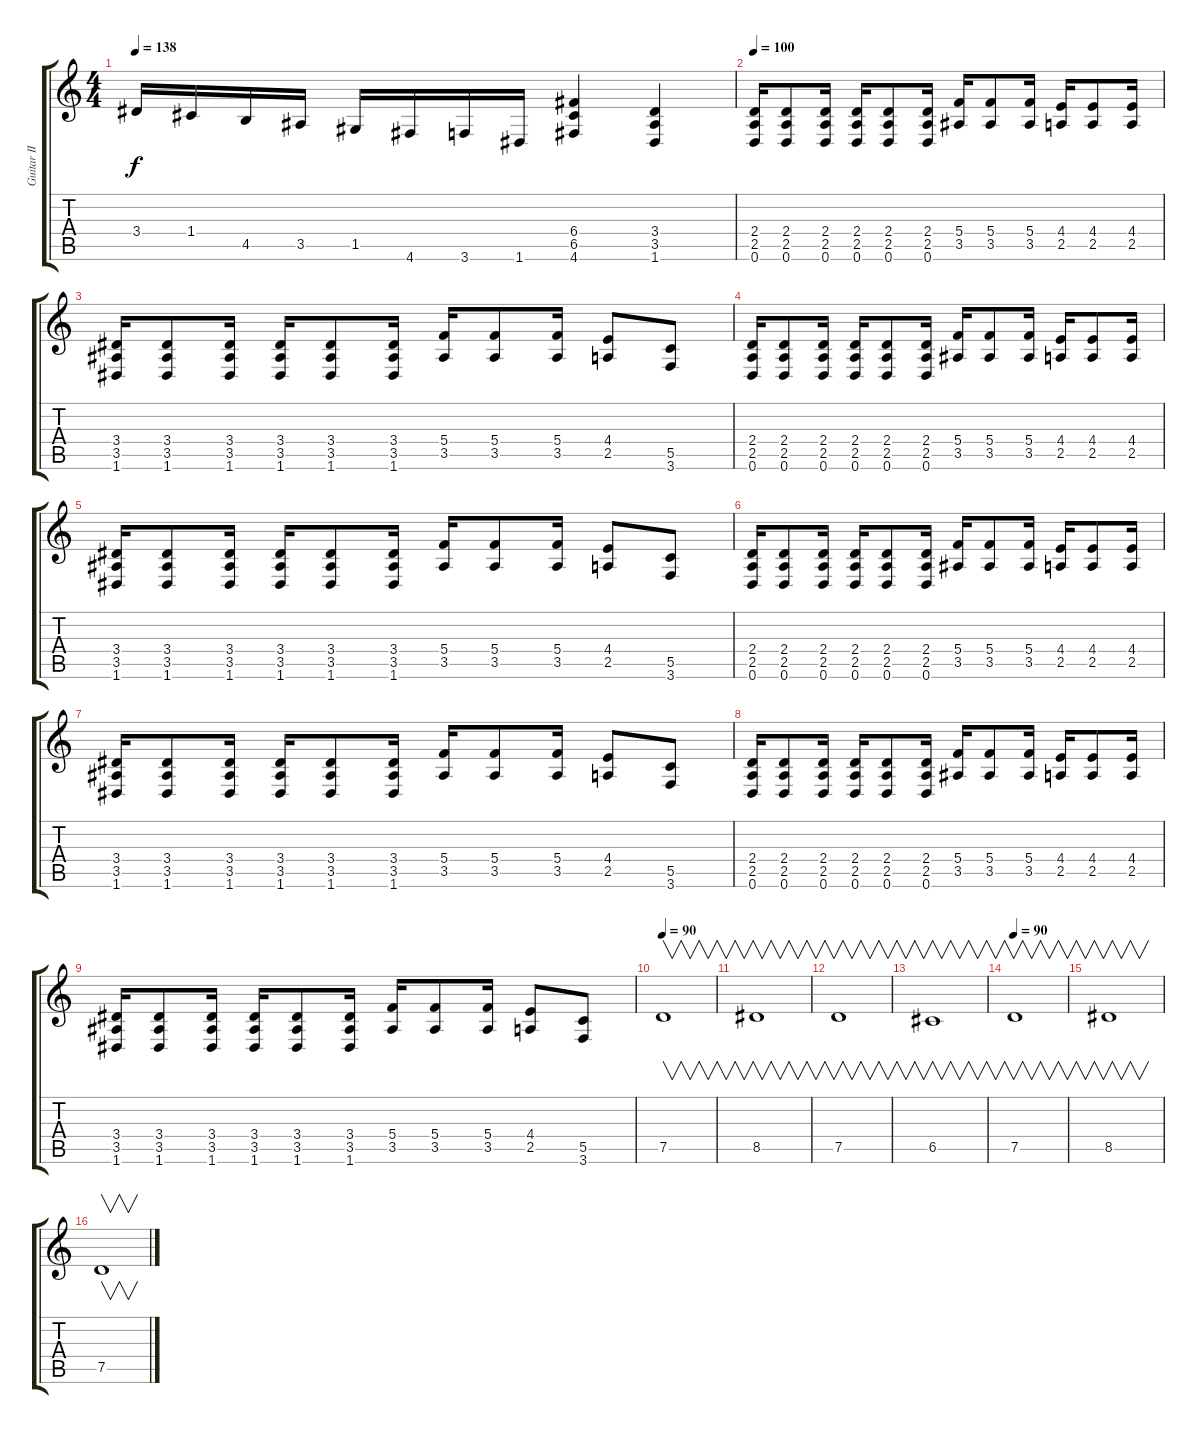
\track ("Guitar II" "Guitar II") {instrument distortionguitar}
\staff {score tabs}
\tuning (D4 A3 F3 C3 G2 D2) {hide}
\ts (4 4)
\tempo 138
\clef g2
\ks c
3.4.16{dy f} 1.4.16 4.5.16 3.5.16 1.5.16 4.6.16 3.6.16 1.6.16 (6.4 6.5 4.6).4 (3.4 3.5 1.6).4 |
\tempo 100
(2.4 2.5 0.6).16 (2.4 2.5 0.6).8 (2.4 2.5 0.6).16 (2.4 2.5 0.6).16 (2.4 2.5 0.6).8 (2.4 2.5 0.6).16 (5.4 3.5).16 (5.4 3.5).8 (5.4 3.5).16 (4.4 2.5).16 (4.4 2.5).8 (4.4 2.5).16 |
(3.4 3.5 1.6).16 (3.4 3.5 1.6).8 (3.4 3.5 1.6).16 (3.4 3.5 1.6).16 (3.4 3.5 1.6).8 (3.4 3.5 1.6).16 (5.4 3.5).16 (5.4 3.5).8 (5.4 3.5).16 (4.4 2.5).8 (5.5 3.6).8 |
(2.4 2.5 0.6).16 (2.4 2.5 0.6).8 (2.4 2.5 0.6).16 (2.4 2.5 0.6).16 (2.4 2.5 0.6).8 (2.4 2.5 0.6).16 (5.4 3.5).16 (5.4 3.5).8 (5.4 3.5).16 (4.4 2.5).16 (4.4 2.5).8 (4.4 2.5).16 |
(3.4 3.5 1.6).16 (3.4 3.5 1.6).8 (3.4 3.5 1.6).16 (3.4 3.5 1.6).16 (3.4 3.5 1.6).8 (3.4 3.5 1.6).16 (5.4 3.5).16 (5.4 3.5).8 (5.4 3.5).16 (4.4 2.5).8 (5.5 3.6).8 |
(2.4 2.5 0.6).16 (2.4 2.5 0.6).8 (2.4 2.5 0.6).16 (2.4 2.5 0.6).16 (2.4 2.5 0.6).8 (2.4 2.5 0.6).16 (5.4 3.5).16 (5.4 3.5).8 (5.4 3.5).16 (4.4 2.5).16 (4.4 2.5).8 (4.4 2.5).16 |
(3.4 3.5 1.6).16 (3.4 3.5 1.6).8 (3.4 3.5 1.6).16 (3.4 3.5 1.6).16 (3.4 3.5 1.6).8 (3.4 3.5 1.6).16 (5.4 3.5).16 (5.4 3.5).8 (5.4 3.5).16 (4.4 2.5).8 (5.5 3.6).8 |
(2.4 2.5 0.6).16 (2.4 2.5 0.6).8 (2.4 2.5 0.6).16 (2.4 2.5 0.6).16 (2.4 2.5 0.6).8 (2.4 2.5 0.6).16 (5.4 3.5).16 (5.4 3.5).8 (5.4 3.5).16 (4.4 2.5).16 (4.4 2.5).8 (4.4 2.5).16 |
(3.4 3.5 1.6).16 (3.4 3.5 1.6).8 (3.4 3.5 1.6).16 (3.4 3.5 1.6).16 (3.4 3.5 1.6).8 (3.4 3.5 1.6).16 (5.4 3.5).16 (5.4 3.5).8 (5.4 3.5).16 (4.4 2.5).8 (5.5 3.6).8 |
\tempo 90
7.5.1{v} |
8.5.1{v} |
7.5.1{v} |
6.5.1{v} |
\tempo 90
7.5.1{v} |
8.5.1{v} |
7.5.1{v}
